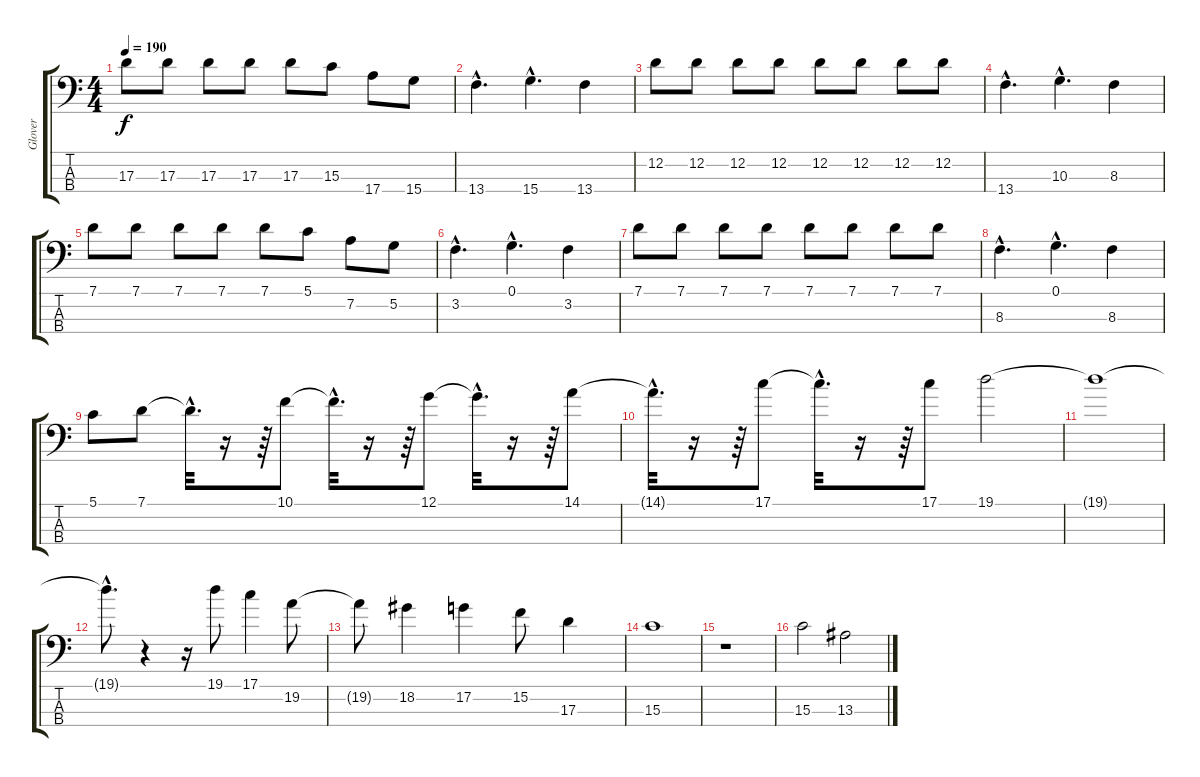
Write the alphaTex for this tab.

\track ("Glover" "Glover") {instrument electricbassfinger}
\staff {score tabs}
\tuning (G2 D2 A1 E1) {hide}
\ts (4 4)
\tempo 190
\clef f4
\ks c
17.3.8{dy f} 17.3.8 17.3.8 17.3.8 17.3.8 15.3.8 17.4.8 15.4.8 |
13.4{hac}.4{d} 15.4{hac}.4{d} 13.4.4 |
12.2.8 12.2.8 12.2.8 12.2.8 12.2.8 12.2.8 12.2.8 12.2.8 |
13.4{hac}.4{d} 10.3{hac}.4{d} 8.3.4 |
7.1.8 7.1.8 7.1.8 7.1.8 7.1.8 5.1.8 7.2.8 5.2.8 |
3.2{hac}.4{d} 0.1{hac}.4{d} 3.2.4 |
7.1.8 7.1.8 7.1.8 7.1.8 7.1.8 7.1.8 7.1.8 7.1.8 |
8.3{hac}.4{d} 0.1{hac}.4{d} 8.3.4 |
5.1.8 7.1.8 7.1{hac t}.32{d} r.16 r.64 10.1.8 10.1{hac t}.32{d} r.16 r.64 12.1.8 12.1{hac t}.32{d} r.16 r.64 14.1.8 |
14.1{hac t}.32{d} r.16 r.64 17.1.8 17.1{hac t}.32{d} r.16 r.64 17.1.8 19.1.2 |
19.1{t}.1 |
19.1{hac t}.8{d} r.4 r.16 19.1.8 17.1.4 19.2.8 |
19.2{t}.8 18.2.4 17.2.4 15.2.8 17.3.4 |
15.3.1 |
r.1 |
15.3.2 13.3.2
